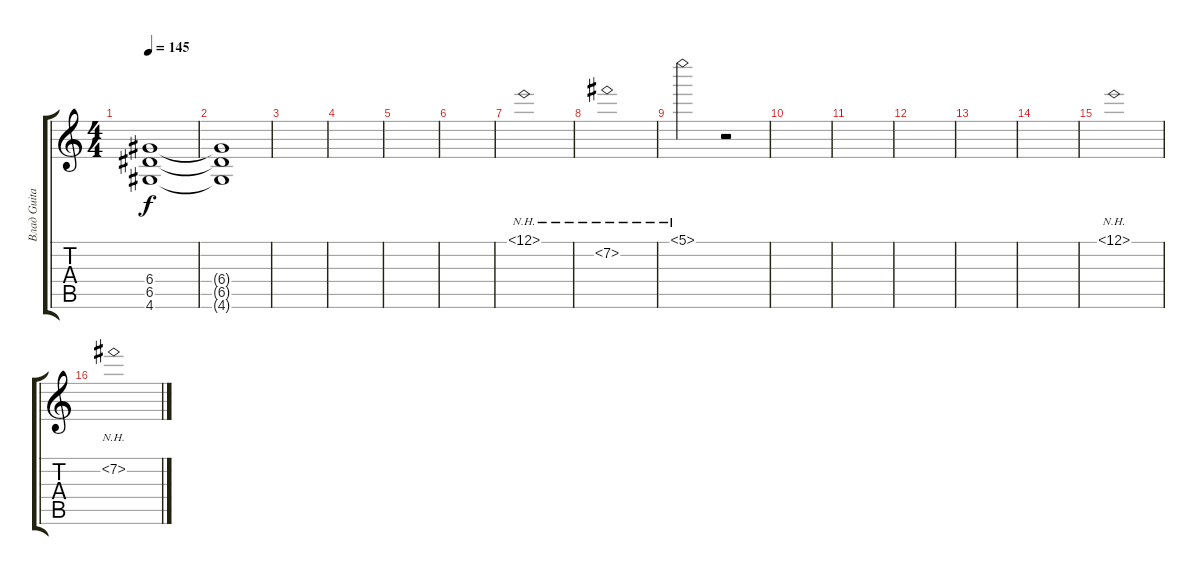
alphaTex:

\track ("Влад Guitar" "Влад Guita") {instrument overdrivenguitar}
\staff {score tabs}
\tuning (E4 B3 G3 D3 A2 E2) {hide}
\ts (4 4)
\tempo 145
\clef g2
\ks c
(6.4 6.5 4.6).1{dy f} |
(6.4{t} 6.5{t} 4.6{t}).1 |
|
|
|
|
12.1{nh}.1 |
7.2{nh}.1 |
5.1{nh}.2 r.2 |
|
|
|
|
|
12.1{nh}.1 |
7.2{nh}.1
